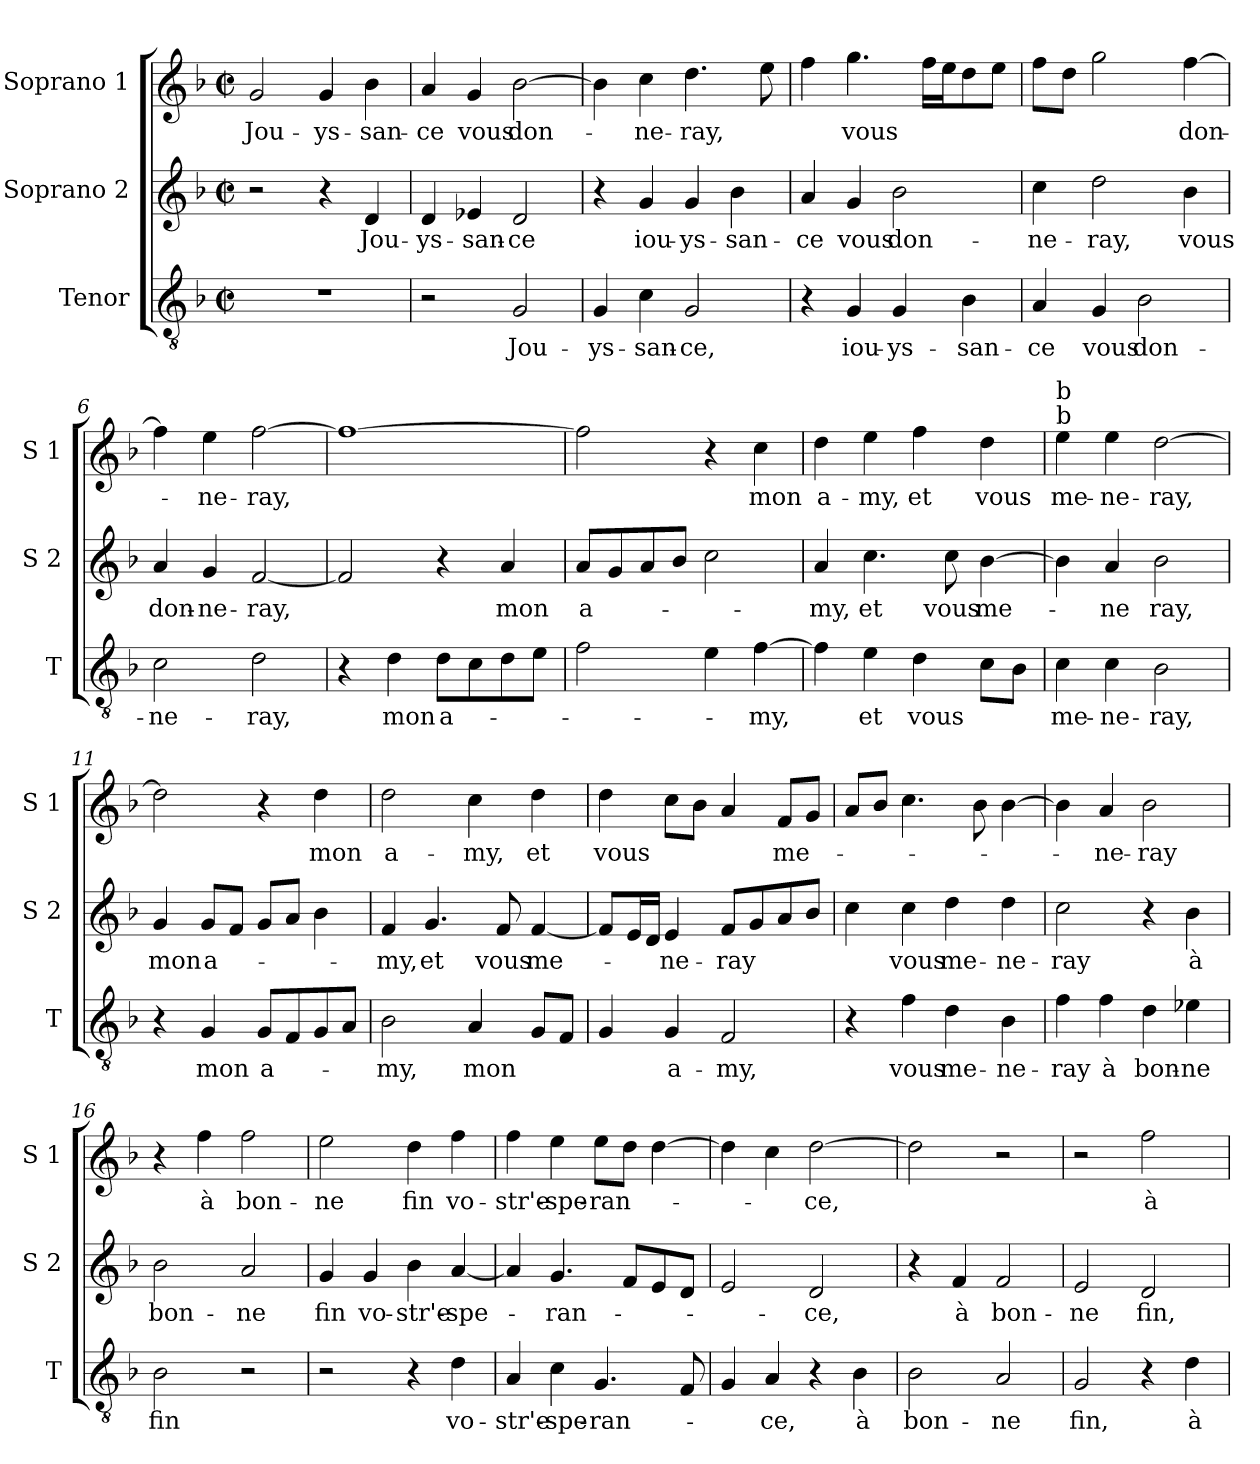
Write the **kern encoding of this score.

**kern	**text	**kern	**text	**kern	**text
*part3	*part3	*part2	*part2	*part1	*part1
*staff3	*staff3	*staff2	*staff2	*staff1	*staff1
*I"Tenor	*	*I"Soprano 2	*	*I"Soprano 1	*
*I'T	*	*I'S 2	*	*I'S 1	*
*clefGv2	*	*clefG2	*	*clefG2	*
*k[b-]	*	*k[b-]	*	*k[b-]	*
*F:	*	*F:	*	*F:	*
*M2/2	*	*M2/2	*	*M2/2	*
*met(c|)	*	*met(c|)	*	*met(c|)	*
=1	=1	=1	=1	=1	=1
!	!	!	!	!	!LO:LY:b
1r	.	2r	.	2g/	Jou-
!	!	!	!	!	!LO:LY:b
.	.	4r	.	4g/	-ys-
!	!	!	!LO:LY:b	!	!LO:LY:b
.	.	4d/	Jou-	4b-\	-san-
=2	=2	=2	=2	=2	=2
!	!	!	!LO:LY:b	!	!LO:LY:b
2r	.	4d/	-ys-	4a/	-ce
!	!	!	!LO:LY:b	!	!LO:LY:b
.	.	4e-X/	-san-	4g/	vous
!	!LO:LY:b	!	!LO:LY:b	!	!LO:LY:b
2G/	Jou-	2d/	-ce	[2b-\	don-
=3	=3	=3	=3	=3	=3
!	!LO:LY:b	!	!	!	!
4G/	-ys-	4r	.	4b-\]	.
!	!LO:LY:b	!	!LO:LY:b	!	!LO:LY:b
4c\	-san-	4g/	iou-	4cc\	-ne-
!	!LO:LY:b	!	!LO:LY:b	!	!LO:LY:b
2G/	-ce,	4g/	-ys-	4.dd\	-ray,
!	!	!	!LO:LY:b	!	!
.	.	4b-\	-san-	.	.
.	.	.	.	8ee\	.
=4	=4	=4	=4	=4	=4
!	!	!	!LO:LY:b	!	!
4r	.	4a/	-ce	4ff\	.
!	!LO:LY:b	!	!LO:LY:b	!	!LO:LY:b
4G/	iou-	4g/	vous	4.gg\	vous
!	!LO:LY:b	!	!LO:LY:b	!	!
4G/	-ys-	2b-\	don-	.	.
.	.	.	.	16ff\LL	.
.	.	.	.	16ee\J	.
!	!LO:LY:b	!	!	!	!
4B-\	-san-	.	.	8dd\	.
.	.	.	.	8ee\J	.
!!LO:LB:g=z
=5	=5	=5	=5	=5	=5
!	!LO:LY:b	!	!LO:LY:b	!	!
4A/	-ce	4cc\	-ne-	8ff\L	.
.	.	.	.	8dd\J	.
!	!LO:LY:b	!	!LO:LY:b	!	!
4G/	vous	2dd\	-ray,	2gg\	.
!	!LO:LY:b	!	!	!	!
2B-\	don-	.	.	.	.
!	!	!	!LO:LY:b	!	!LO:LY:b
.	.	4b-\	vous	[4ff\	don-
=6	=6	=6	=6	=6	=6
!	!LO:LY:b	!	!LO:LY:b	!	!
2c\	-ne-	4a/	don-	4ff\]	.
!	!	!	!LO:LY:b	!	!LO:LY:b
.	.	4g/	-ne-	4ee\	-ne-
!	!LO:LY:b	!	!LO:LY:b	!	!LO:LY:b
2d\	-ray,	[2f/	-ray,	[2ff\	-ray,
=7	=7	=7	=7	=7	=7
4r	.	2f/]	.	1ff_	.
!	!LO:LY:b	!	!	!	!
4d\	mon	.	.	.	.
!	!LO:LY:b	!	!	!	!
8d\L	a-	4r	.	.	.
8c\	.	.	.	.	.
!	!	!	!LO:LY:b	!	!
8d\	.	4a/	mon	.	.
8e\J	.	.	.	.	.
=8	=8	=8	=8	=8	=8
!	!	!	!LO:LY:b	!	!
2f\	.	8a/L	a-	2ff\]	.
.	.	8g/	.	.	.
.	.	8a/	.	.	.
.	.	8b-/J	.	.	.
4e\	.	2cc\	.	4r	.
!	!LO:LY:b	!	!	!	!LO:LY:b
[4f\	-my,	.	.	4cc\	mon
=9	=9	=9	=9	=9	=9
!	!	!	!LO:LY:b	!	!LO:LY:b
4f\]	.	4a/	-my,	4dd\	a-
!	!LO:LY:b	!	!LO:LY:b	!	!LO:LY:b
4e\	et	4.cc\	et	4ee\	-my,
!	!LO:LY:b	!	!	!	!LO:LY:b
4d\	vous	.	.	4ff\	et
!	!	!	!LO:LY:b	!	!
.	.	8cc\	vous	.	.
!	!	!	!LO:LY:b	!	!LO:LY:b
8c\L	.	[4b-\	me-	4dd\	vous
8B-\J	.	.	.	.	.
!!LO:LB:g=z
=10	=10	=10	=10	=10	=10
!	!	!	!	!LO:TX:a:t=b	!
!	!	!	!	!LO:TX:a:t=b	!
!	!LO:LY:b	!	!	!	!LO:LY:b
4c\	me-	4b-\]	.	4ee\	me-
!	!LO:LY:b	!	!LO:LY:b	!	!LO:LY:b
4c\	-ne-	4a/	-ne	4ee\	-ne-
!	!LO:LY:b	!	!LO:LY:b	!	!LO:LY:b
2B-\	-ray,	2b-\	ray,	[2dd\	-ray,
=11	=11	=11	=11	=11	=11
!	!	!	!LO:LY:b	!	!
4r	.	4g/	mon	2dd\]	.
!	!LO:LY:b	!	!LO:LY:b	!	!
4G/	mon	8g/L	a-	.	.
.	.	8f/J	.	.	.
!	!LO:LY:b	!	!	!	!
8G/L	a-	8g/L	.	4r	.
8F/	.	8a/J	.	.	.
!	!	!	!	!	!LO:LY:b
8G/	.	4b-\	.	4dd\	mon
8A/J	.	.	.	.	.
=12	=12	=12	=12	=12	=12
!	!LO:LY:b	!	!LO:LY:b	!	!LO:LY:b
2B-\	-my,	4f/	-my,	2dd\	a-
!	!	!	!LO:LY:b	!	!
.	.	4.g/	et	.	.
!	!LO:LY:b	!	!	!	!LO:LY:b
4A/	mon	.	.	4cc\	-my,
!	!	!	!LO:LY:b	!	!
.	.	8f/	vous	.	.
!	!	!	!LO:LY:b	!	!LO:LY:b
8G/L	.	[4f/	me-	4dd\	et
8F/J	.	.	.	.	.
=13	=13	=13	=13	=13	=13
!	!	!	!	!	!LO:LY:b
4G/	.	8f/L]	.	4dd\	vous
.	.	16e/L	.	.	.
.	.	16d/JJ	.	.	.
!	!LO:LY:b	!	!LO:LY:b	!	!
4G/	a-	4e/	-ne-	8cc\L	.
.	.	.	.	8b-\J	.
!	!LO:LY:b	!	!LO:LY:b	!	!
2F/	-my,	8f/L	-ray	4a/	.
.	.	8g/	.	.	.
!	!	!	!	!	!LO:LY:b
.	.	8a/	.	8f/L	me-
.	.	8b-/J	.	8g/J	.
=14	=14	=14	=14	=14	=14
4r	.	4cc\	.	8a/L	.
.	.	.	.	8b-/J	.
!	!LO:LY:b	!	!LO:LY:b	!	!
4f\	vous	4cc\	vous	4.cc\	.
!	!LO:LY:b	!	!LO:LY:b	!	!
4d\	me-	4dd\	me-	.	.
.	.	.	.	8b-\	.
!	!LO:LY:b	!	!LO:LY:b	!	!
4B-\	-ne-	4dd\	-ne-	[4b-\	.
!!LO:PB:g=z
=15	=15	=15	=15	=15	=15
!	!LO:LY:b	!	!LO:LY:b	!	!
4f\	-ray	2cc\	-ray	4b-\]	.
!	!LO:LY:b	!	!	!	!LO:LY:b
4f\	à	.	.	4a/	-ne-
!	!LO:LY:b	!	!	!	!LO:LY:b
4d\	bon-	4r	.	2b-\	-ray
!	!LO:LY:b	!	!LO:LY:b	!	!
4e-X\	-ne	4b-\	à	.	.
=16	=16	=16	=16	=16	=16
!	!LO:LY:b	!	!LO:LY:b	!	!
2B-\	fin	2b-\	bon-	4r	.
!	!	!	!	!	!LO:LY:b
.	.	.	.	4ff\	à
!	!	!	!LO:LY:b	!	!LO:LY:b
2r	.	2a/	-ne	2ff\	bon-
=17	=17	=17	=17	=17	=17
!	!	!	!LO:LY:b	!	!LO:LY:b
2r	.	4g/	fin	2ee\	-ne
!	!	!	!LO:LY:b	!	!
.	.	4g/	vo-	.	.
!	!	!	!LO:LY:b	!	!LO:LY:b
4r	.	4b-\	-str'e-	4dd\	fin
!	!LO:LY:b	!	!LO:LY:b	!	!LO:LY:b
4d\	vo-	[4a/	-spe-	4ff\	vo-
=18	=18	=18	=18	=18	=18
!	!LO:LY:b	!	!	!	!LO:LY:b
4A/	-str'e-	4a/]	.	4ff\	-str'e-
!	!LO:LY:b	!	!LO:LY:b	!	!LO:LY:b
4c\	-spe-	4.g/	-ran-	4ee\	-spe-
!	!LO:LY:b	!	!	!	!LO:LY:b
4.G/	-ran-	.	.	8ee\L	-ran-
.	.	8f/L	.	8dd\J	.
.	.	8e/	.	[4dd\	.
8F/	.	8d/J	.	.	.
=19	=19	=19	=19	=19	=19
4G/	.	2e/	.	4dd\]	.
!	!LO:LY:b	!	!	!	!
4A/	-ce,	.	.	4cc\	.
!	!	!	!LO:LY:b	!	!LO:LY:b
4r	.	2d/	-ce,	[2dd\	-ce,
!	!LO:LY:b	!	!	!	!
4B-\	à	.	.	.	.
!!LO:LB:g=z
=20	=20	=20	=20	=20	=20
!	!LO:LY:b	!	!	!	!
2B-\	bon-	4r	.	2dd\]	.
!	!	!	!LO:LY:b	!	!
.	.	4f/	à	.	.
!	!LO:LY:b	!	!LO:LY:b	!	!
2A/	-ne	2f/	bon-	2r	.
=21	=21	=21	=21	=21	=21
!	!LO:LY:b	!	!LO:LY:b	!	!
2G/	fin,	2e/	-ne	2r	.
!	!	!	!LO:LY:b	!	!LO:LY:b
4r	.	2d/	fin,	2ff\	à
!	!LO:LY:b	!	!	!	!
4d\	à	.	.	.	.
=	=	=	=	=	=
*-	*-	*-	*-	*-	*-
